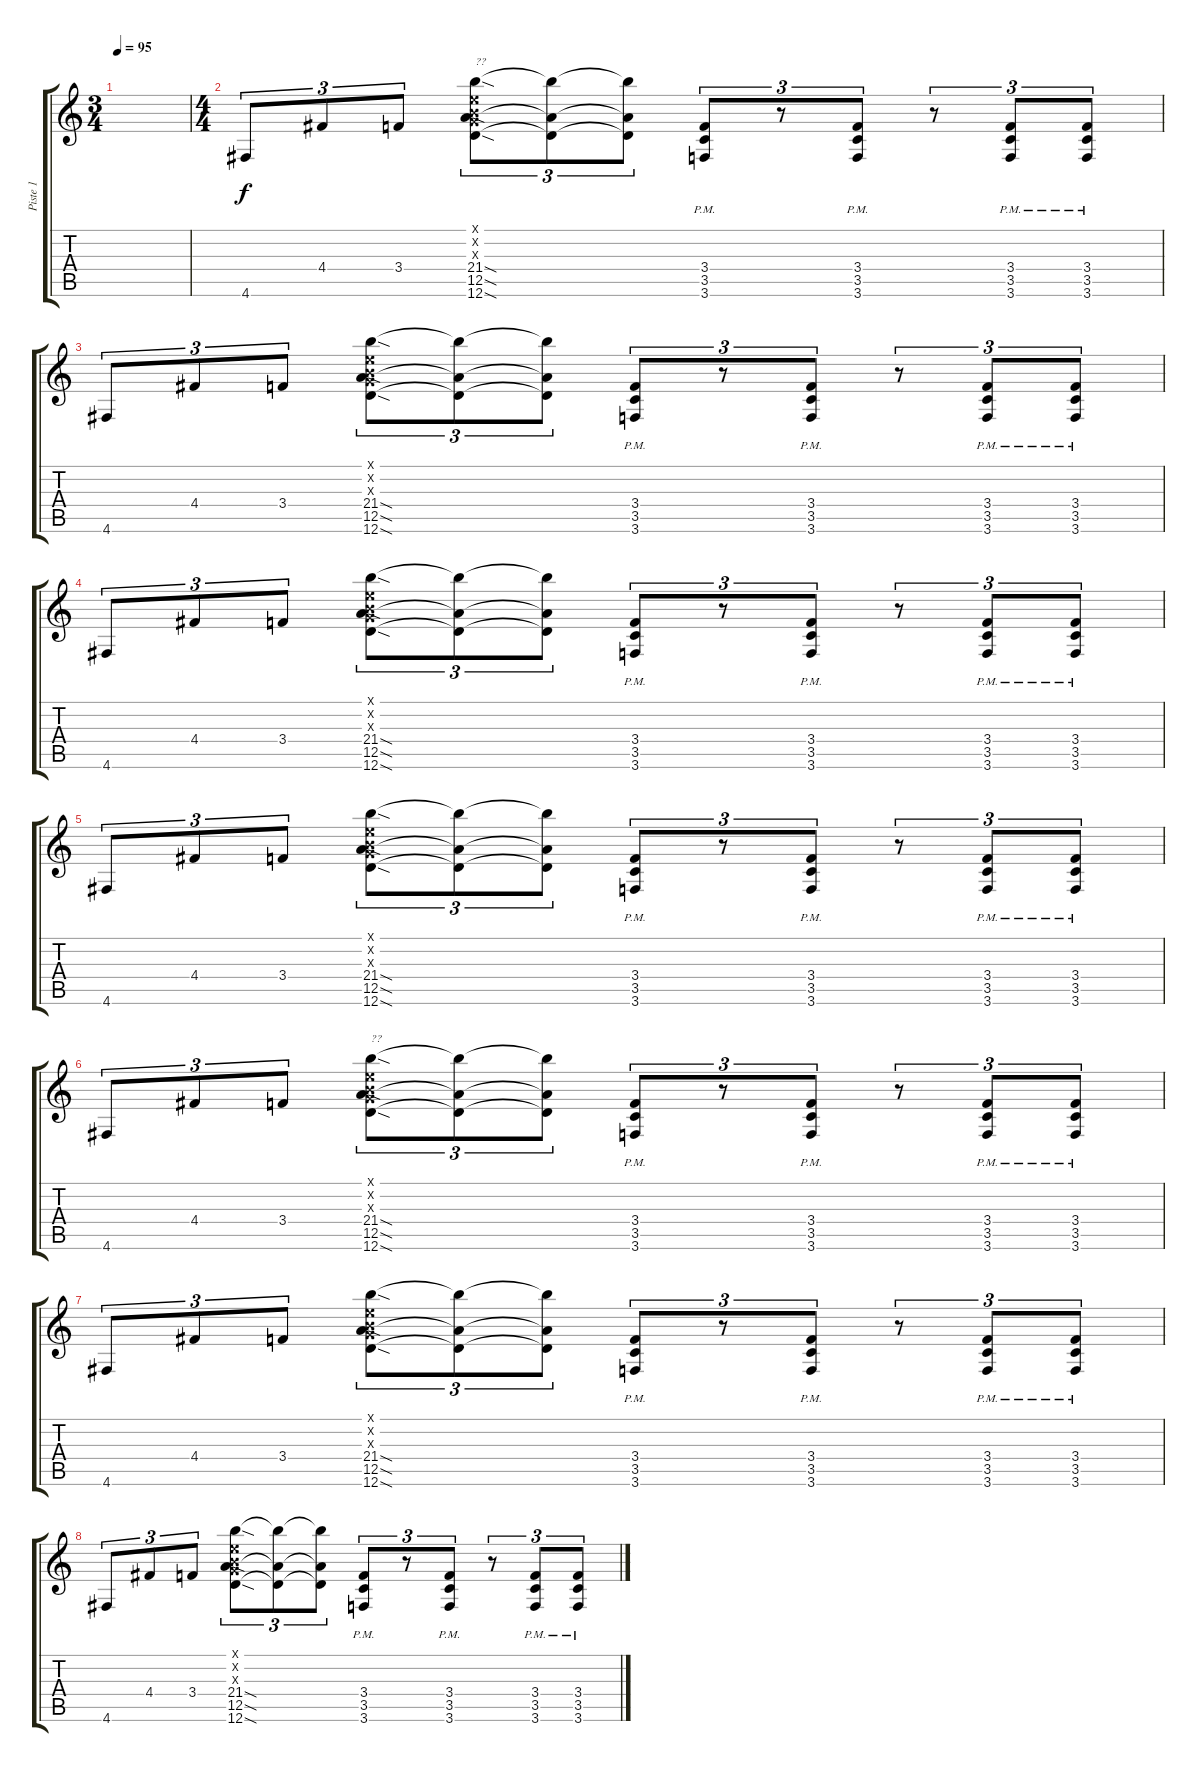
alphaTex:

\track ("Piste 1" "Piste 1") {instrument overdrivenguitar}
\staff {score tabs}
\tuning (E4 B3 G3 D3 A2 D2) {hide}
\ts (3 4)
\tempo 95
\clef g2
\ks c
|
\ts (4 4)
4.6.8{tu (3 2)} 4.4.8{tu (3 2)} 3.4.8{tu (3 2)} (0.1{x} 0.2{x} 0.3{x} 21.4{sod} 12.5{sod} 12.6{sod}).8{tu (3 2) txt "??" instrument telephonering} (21.4{t} 12.5{t} 12.6{t}).8{tu (3 2)} (21.4{t} 12.5{t} 12.6{t}).8{tu (3 2)} (3.4{pm} 3.5{pm} 3.6{pm}).8{tu (3 2) instrument overdrivenguitar} r.8{tu (3 2)} (3.4{pm} 3.5{pm} 3.6{pm}).8{tu (3 2)} r.8{tu (3 2)} (3.4{pm} 3.5{pm} 3.6{pm}).8{tu (3 2)} (3.4{pm} 3.5{pm} 3.6{pm}).8{tu (3 2)} |
4.6.8{tu (3 2)} 4.4.8{tu (3 2)} 3.4.8{tu (3 2)} (0.1{x} 0.2{x} 0.3{x} 21.4{sod} 12.5{sod} 12.6{sod}).8{tu (3 2) instrument telephonering} (21.4{t} 12.5{t} 12.6{t}).8{tu (3 2)} (21.4{t} 12.5{t} 12.6{t}).8{tu (3 2)} (3.4{pm} 3.5{pm} 3.6{pm}).8{tu (3 2) instrument overdrivenguitar} r.8{tu (3 2)} (3.4{pm} 3.5{pm} 3.6{pm}).8{tu (3 2)} r.8{tu (3 2)} (3.4{pm} 3.5{pm} 3.6{pm}).8{tu (3 2)} (3.4{pm} 3.5{pm} 3.6{pm}).8{tu (3 2)} |
4.6.8{tu (3 2)} 4.4.8{tu (3 2)} 3.4.8{tu (3 2)} (0.1{x} 0.2{x} 0.3{x} 21.4{sod} 12.5{sod} 12.6{sod}).8{tu (3 2) instrument telephonering} (21.4{t} 12.5{t} 12.6{t}).8{tu (3 2)} (21.4{t} 12.5{t} 12.6{t}).8{tu (3 2)} (3.4{pm} 3.5{pm} 3.6{pm}).8{tu (3 2) instrument overdrivenguitar} r.8{tu (3 2)} (3.4{pm} 3.5{pm} 3.6{pm}).8{tu (3 2)} r.8{tu (3 2)} (3.4{pm} 3.5{pm} 3.6{pm}).8{tu (3 2)} (3.4{pm} 3.5{pm} 3.6{pm}).8{tu (3 2)} |
4.6.8{tu (3 2)} 4.4.8{tu (3 2)} 3.4.8{tu (3 2)} (0.1{x} 0.2{x} 0.3{x} 21.4{sod} 12.5{sod} 12.6{sod}).8{tu (3 2) instrument telephonering} (21.4{t} 12.5{t} 12.6{t}).8{tu (3 2)} (21.4{t} 12.5{t} 12.6{t}).8{tu (3 2)} (3.4{pm} 3.5{pm} 3.6{pm}).8{tu (3 2) instrument overdrivenguitar} r.8{tu (3 2)} (3.4{pm} 3.5{pm} 3.6{pm}).8{tu (3 2)} r.8{tu (3 2)} (3.4{pm} 3.5{pm} 3.6{pm}).8{tu (3 2)} (3.4{pm} 3.5{pm} 3.6{pm}).8{tu (3 2)} |
4.6.8{tu (3 2)} 4.4.8{tu (3 2)} 3.4.8{tu (3 2)} (0.1{x} 0.2{x} 0.3{x} 21.4{sod} 12.5{sod} 12.6{sod}).8{tu (3 2) txt "??" instrument telephonering} (21.4{t} 12.5{t} 12.6{t}).8{tu (3 2)} (21.4{t} 12.5{t} 12.6{t}).8{tu (3 2)} (3.4{pm} 3.5{pm} 3.6{pm}).8{tu (3 2) instrument overdrivenguitar} r.8{tu (3 2)} (3.4{pm} 3.5{pm} 3.6{pm}).8{tu (3 2)} r.8{tu (3 2)} (3.4{pm} 3.5{pm} 3.6{pm}).8{tu (3 2)} (3.4{pm} 3.5{pm} 3.6{pm}).8{tu (3 2)} |
4.6.8{tu (3 2)} 4.4.8{tu (3 2)} 3.4.8{tu (3 2)} (0.1{x} 0.2{x} 0.3{x} 21.4{sod} 12.5{sod} 12.6{sod}).8{tu (3 2) instrument telephonering} (21.4{t} 12.5{t} 12.6{t}).8{tu (3 2)} (21.4{t} 12.5{t} 12.6{t}).8{tu (3 2)} (3.4{pm} 3.5{pm} 3.6{pm}).8{tu (3 2) instrument overdrivenguitar} r.8{tu (3 2)} (3.4{pm} 3.5{pm} 3.6{pm}).8{tu (3 2)} r.8{tu (3 2)} (3.4{pm} 3.5{pm} 3.6{pm}).8{tu (3 2)} (3.4{pm} 3.5{pm} 3.6{pm}).8{tu (3 2)} |
4.6.8{tu (3 2)} 4.4.8{tu (3 2)} 3.4.8{tu (3 2)} (0.1{x} 0.2{x} 0.3{x} 21.4{sod} 12.5{sod} 12.6{sod}).8{tu (3 2) instrument telephonering} (21.4{t} 12.5{t} 12.6{t}).8{tu (3 2)} (21.4{t} 12.5{t} 12.6{t}).8{tu (3 2)} (3.4{pm} 3.5{pm} 3.6{pm}).8{tu (3 2) instrument overdrivenguitar} r.8{tu (3 2)} (3.4{pm} 3.5{pm} 3.6{pm}).8{tu (3 2)} r.8{tu (3 2)} (3.4{pm} 3.5{pm} 3.6{pm}).8{tu (3 2)} (3.4{pm} 3.5{pm} 3.6{pm}).8{tu (3 2)}
